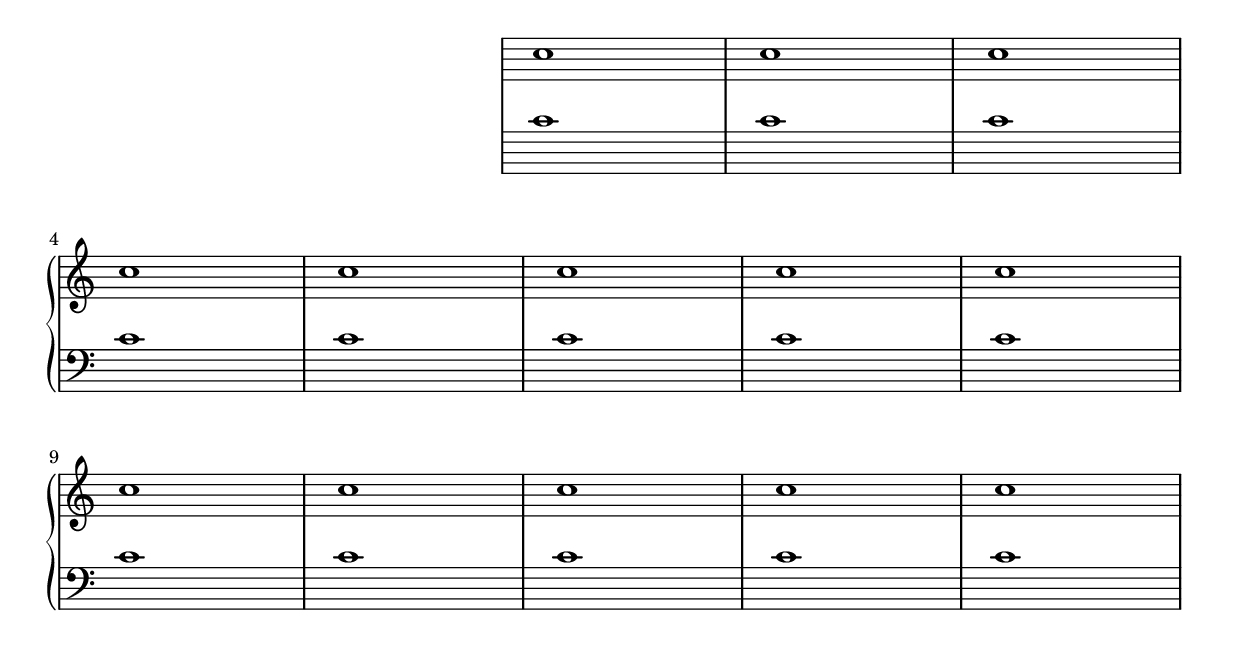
%% DO NOT EDIT this file manually; it was automatically
%% generated from the LilyPond Snippet Repository
%% (http://lsr.di.unimi.it).
%%
%% Make any changes in the LSR itself, or in
%% `Documentation/snippets/new/`, then run
%% `scripts/auxiliar/makelsr.pl`.
%%
%% This file is in the public domain.

\version "2.24.0"

\header {
  lsrtags = "keyboards, staff-notation, tweaks-and-overrides"

  texidoc = "
This snippet removes the first brace from a @code{PianoStaff} or a
@code{GrandStaff}, together with the clefs.

It may be useful when cutting and pasting the engraved image into
existing music.

It uses @code{\\alterBroken}.
"

  doctitle = "Removing brace on first line of piano score"
} % begin verbatim


someMusic =  {
  \once \override Staff.Clef.stencil = ##f
  \once \override Staff.TimeSignature.stencil = ##f
  \repeat unfold 3 c1 \break
  \repeat unfold 5 c1 \break
  \repeat unfold 5 c1
}

\score {
  \new PianoStaff
  <<
    \new Staff = "right" \relative c'' \someMusic
    \new Staff = "left" \relative c' { \clef F \someMusic }
  >>
  \layout {
    indent=75
    \context {
      \PianoStaff
      \alterBroken transparent #'(#t) SystemStartBrace
    }
  }
}

\paper { tagline = ##f }
